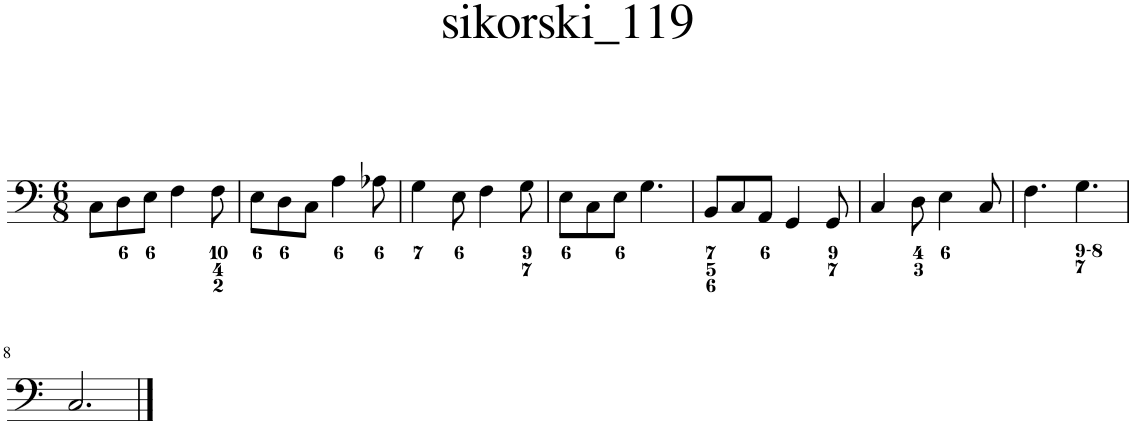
**kern
*part1
*staff1
*I"Piano
*I'Pno.
*clefF4
*k[]
*M6/8
=1
8C\L
8D\
8E\J
4F\
8F\
=2
8E\L
8D\
8C\J
4A\
8A-X\
=3
4G\
8E\
4F\
8G\
=4
8E\L
8C\
8E\J
4.G\
=5
8BB/L
8C/
8AA/J
4GG/
8GG/
=6
4C/
8D\
4E\
8C/
=7
4.F\
4.G\
!!LO:LB:g=z
=8
2.C/
==
*-
